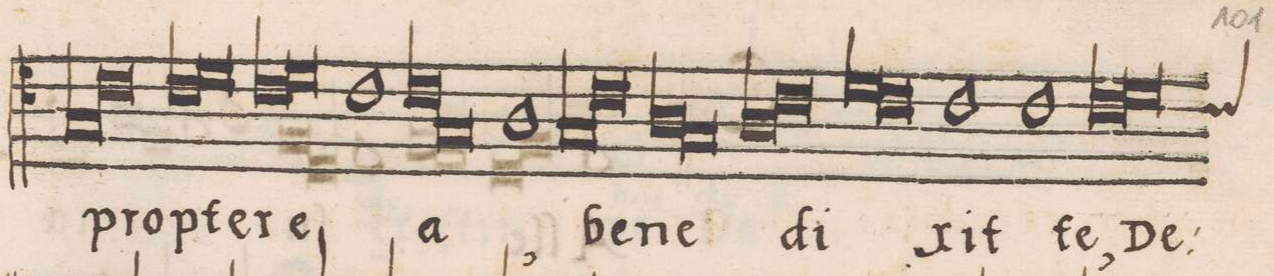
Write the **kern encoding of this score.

**kern	**text
*I"TENOR	*
*clefC4	*
*k[]	*
*met(c)	*
*M2/1	*
1G	prop-
=21	=21
1c	.
*Xlig	*
*lig	*
1c	-ter-
=22	=22
1d	.
*Xlig	*
*lig	*
1c	-e-
=23	=23
1d	.
*Xlig	*
1c	.
=24	=24
*lig	*
1c	-a
1G	.
*Xlig	*
=25	=25
1A	,
*lig	*
1G	be-
=26	=26
1c	.
*Xlig	*
*lig	*
1A	-ne-
=27	=27
1G	.
*Xlig	*
*lig	*
1A	-di-
=28	=28
1c	.
*Xlig	*
*lig	*
1d	.
=29	=29
1c	.
*Xlig	*
1c	-xit
=30	=30
1c	te,
*lig	*
1c	De-
=31	=31
*custos:c	*
1d	.
*Xlig	*
*-	*-
